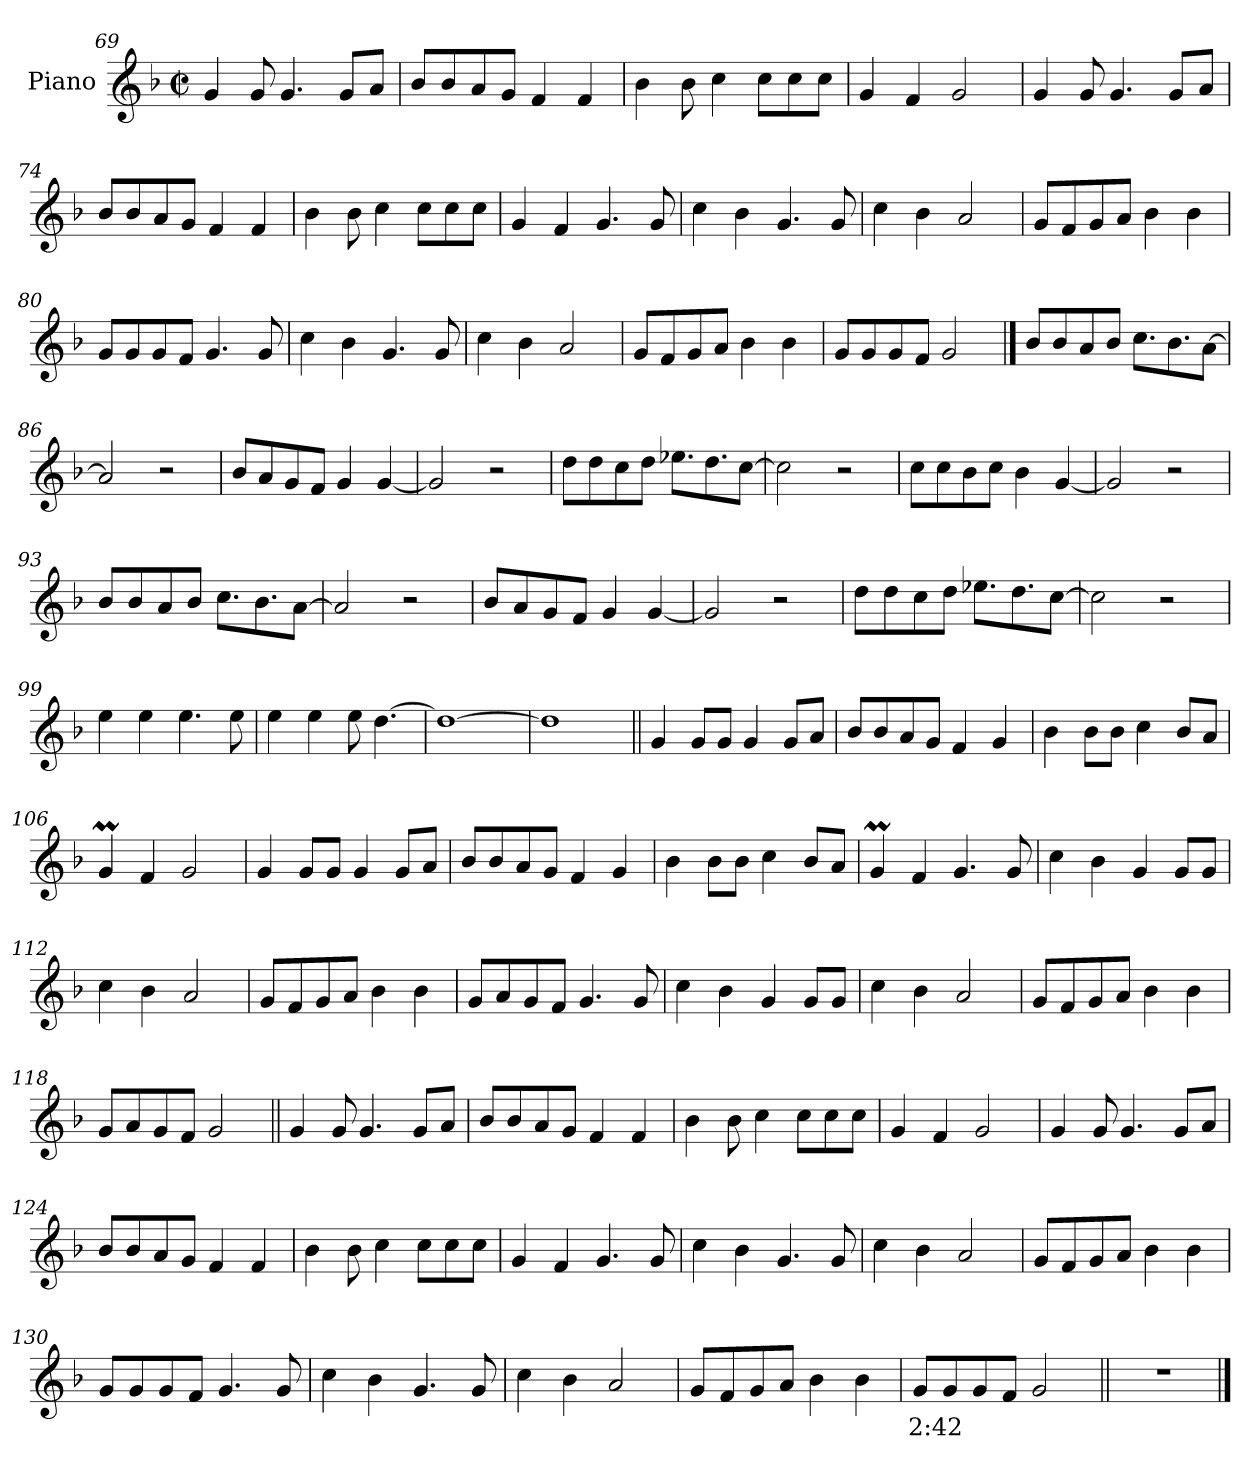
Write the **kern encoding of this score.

**kern	**text
*part1	*part1
*staff1	*staff1
*I"Piano	*
*I'Pno.	*
*clefG2	*
*k[b-]	*
*M2/2	*
*met(c|)	*
=69	=69
4g	.
8g	.
4.g	.
8gL	.
8aJ	.
=70	=70
8b-L	.
8b-	.
8a	.
8gJ	.
4f	.
4f	.
=71	=71
4b-	.
8b-	.
4cc	.
8ccL	.
8cc	.
8ccJ	.
=72	=72
4g	.
4f	.
2g	.
=73	=73
4g	.
8g	.
4.g	.
8gL	.
8aJ	.
=74	=74
8b-L	.
8b-	.
8a	.
8gJ	.
4f	.
4f	.
=75	=75
4b-	.
8b-	.
4cc	.
8ccL	.
8cc	.
8ccJ	.
=76	=76
4g	.
4f	.
4.g	.
8g	.
=77	=77
4cc	.
4b-	.
4.g	.
8g	.
=78	=78
4cc	.
4b-	.
2a	.
=79	=79
8gL	.
8f	.
8g	.
8aJ	.
4b-	.
4b-	.
=80	=80
8gL	.
8g	.
8g	.
8fJ	.
4.g	.
8g	.
=81	=81
4cc	.
4b-	.
4.g	.
8g	.
=82	=82
4cc	.
4b-	.
2a	.
=83	=83
8gL	.
8f	.
8g	.
8aJ	.
4b-	.
4b-	.
=84	=84
8gL	.
8g	.
8g	.
8fJ	.
2g	.
==85	==85
8b-L	.
8b-	.
8a	.
8b-J	.
8.ccL	.
8.b-	.
[8aJ	.
=86	=86
2a]	.
2r	.
=87	=87
8b-L	.
8a	.
8g	.
8fJ	.
4g	.
[4g	.
=88	=88
2g]	.
2r	.
=89	=89
8ddL	.
8dd	.
8cc	.
8ddJ	.
8.ee-XL	.
8.dd	.
[8ccJ	.
=90	=90
2cc]	.
2r	.
=91	=91
8ccL	.
8cc	.
8b-	.
8ccJ	.
4b-	.
[4g	.
=92	=92
2g]	.
2r	.
=93	=93
8b-L	.
8b-	.
8a	.
8b-J	.
8.ccL	.
8.b-	.
[8aJ	.
=94	=94
2a]	.
2r	.
=95	=95
8b-L	.
8a	.
8g	.
8fJ	.
4g	.
[4g	.
=96	=96
2g]	.
2r	.
=97	=97
8ddL	.
8dd	.
8cc	.
8ddJ	.
8.ee-XL	.
8.dd	.
[8ccJ	.
=98	=98
2cc]	.
2r	.
=99	=99
4ee	.
4ee	.
4.ee	.
8ee	.
=100	=100
4ee	.
4ee	.
8ee	.
[4.dd	.
=101	=101
1dd_	.
=102	=102
1dd]	.
=103||	=103||
4g!	.
8g!L	.
8g!J	.
4g!	.
8g!L	.
8a!J	.
=104	=104
8b-!L	.
8b-!	.
8a!	.
8g!J	.
4f!	.
4g!	.
=105	=105
4b-!	.
8b-!L	.
8b-!J	.
4cc!	.
8b-!L	.
8a!J	.
=106	=106
4gM!	.
4f!	.
2g!	.
=107	=107
4g!	.
8g!L	.
8g!J	.
4g!	.
8g!L	.
8a!J	.
=108	=108
8b-!L	.
8b-!	.
8a!	.
8g!J	.
4f!	.
4g!	.
=109	=109
4b-!	.
8b-!L	.
8b-!J	.
4cc!	.
8b-!L	.
8a!J	.
=110	=110
4gM!	.
4f!	.
4.g!	.
8g!	.
=111	=111
4cc!	.
4b-!	.
4g!	.
8g!L	.
8g!J	.
=112	=112
4cc!	.
4b-!	.
2a!	.
=113	=113
8g!L	.
8f!	.
8g!	.
8a!J	.
4b-!	.
4b-!	.
=114	=114
8g!L	.
8a!	.
8g!	.
8f!J	.
4.g!	.
8g!	.
=115	=115
4cc!	.
4b-!	.
4g!	.
8g!L	.
8g!J	.
=116	=116
4cc!	.
4b-!	.
2a!	.
=117	=117
8g!L	.
8f!	.
8g!	.
8a!J	.
4b-!	.
4b-!	.
=118	=118
8g!L	.
8a!	.
8g!	.
8f!J	.
2g!	.
=119||	=119||
4g	.
8g	.
4.g	.
8gL	.
8aJ	.
=120	=120
8b-L	.
8b-	.
8a	.
8gJ	.
4f	.
4f	.
=121	=121
4b-	.
8b-	.
4cc	.
8ccL	.
8cc	.
8ccJ	.
=122	=122
4g	.
4f	.
2g	.
=123	=123
4g	.
8g	.
4.g	.
8gL	.
8aJ	.
=124	=124
8b-L	.
8b-	.
8a	.
8gJ	.
4f	.
4f	.
=125	=125
4b-	.
8b-	.
4cc	.
8ccL	.
8cc	.
8ccJ	.
=126	=126
4g	.
4f	.
4.g	.
8g	.
=127	=127
4cc	.
4b-	.
4.g	.
8g	.
=128	=128
4cc	.
4b-	.
2a	.
=129	=129
8gL	.
8f	.
8g	.
8aJ	.
4b-	.
4b-	.
=130	=130
8gL	.
8g	.
8g	.
8fJ	.
4.g	.
8g	.
=131	=131
4cc	.
4b-	.
4.g	.
8g	.
=132	=132
4cc	.
4b-	.
2a	.
=133	=133
8gL	.
8f	.
8g	.
8aJ	.
4b-	.
4b-	.
=134	=134
8gL	2:42
8g	.
8g	.
8fJ	.
2g	.
=135||	=135||
1r	.
==	==
*-	*-
